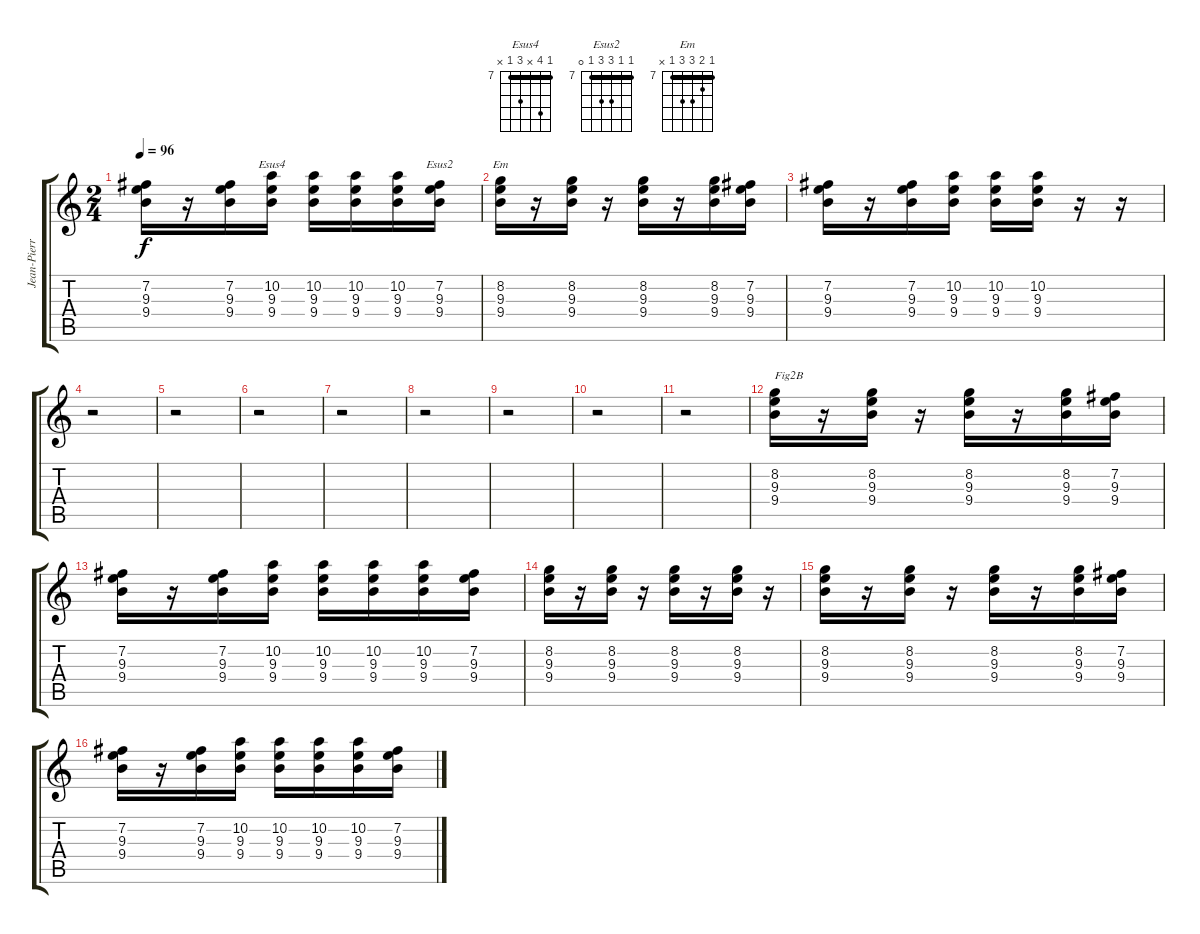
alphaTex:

\track ("Jean-Pierre" "Jean-Pierr") {instrument distortionguitar}
\staff {score tabs}
\tuning (E4 B3 G3 D3 A2 E2) {hide}
\chord ("Esus4" 7 10 x 9 7 x) {firstfret 7 barre 7}
\chord ("Esus2" 7 7 9 9 7 0) {firstfret 7 barre 7}
\chord ("Em" 7 8 9 9 7 x) {firstfret 7 barre 7}
\ts (2 4)
\tempo 96
\clef g2
\ks c
(7.2 9.3 9.4).16{dy f} r.16 (7.2 9.3 9.4).16 (10.2 9.3 9.4).16{ch "Esus4"} (10.2 9.3 9.4).16 (10.2 9.3 9.4).16 (10.2 9.3 9.4).16 (7.2 9.3 9.4).16{ch "Esus2"} |
(8.2 9.3 9.4).16{ch "Em"} r.16 (8.2 9.3 9.4).16 r.16 (8.2 9.3 9.4).16 r.16 (8.2 9.3 9.4).16 (7.2 9.3 9.4).16 |
(7.2 9.3 9.4).16 r.16 (7.2 9.3 9.4).16 (10.2 9.3 9.4).16 (10.2 9.3 9.4).16 (10.2 9.3 9.4).16 r.16 r.16 |
r.2 |
r.2 |
r.2 |
r.2 |
r.2 |
r.2 |
r.2 |
r.2 |
(8.2 9.3 9.4).16{txt "Fig2B"} r.16 (8.2 9.3 9.4).16 r.16 (8.2 9.3 9.4).16 r.16 (8.2 9.3 9.4).16 (7.2 9.3 9.4).16 |
(7.2 9.3 9.4).16 r.16 (7.2 9.3 9.4).16 (10.2 9.3 9.4).16 (10.2 9.3 9.4).16 (10.2 9.3 9.4).16 (10.2 9.3 9.4).16 (7.2 9.3 9.4).16 |
(8.2 9.3 9.4).16 r.16 (8.2 9.3 9.4).16 r.16 (8.2 9.3 9.4).16 r.16 (8.2 9.3 9.4).16 r.16 |
(8.2 9.3 9.4).16 r.16 (8.2 9.3 9.4).16 r.16 (8.2 9.3 9.4).16 r.16 (8.2 9.3 9.4).16 (7.2 9.3 9.4).16 |
(7.2 9.3 9.4).16 r.16 (7.2 9.3 9.4).16 (10.2 9.3 9.4).16 (10.2 9.3 9.4).16 (10.2 9.3 9.4).16 (10.2 9.3 9.4).16 (7.2 9.3 9.4).16
